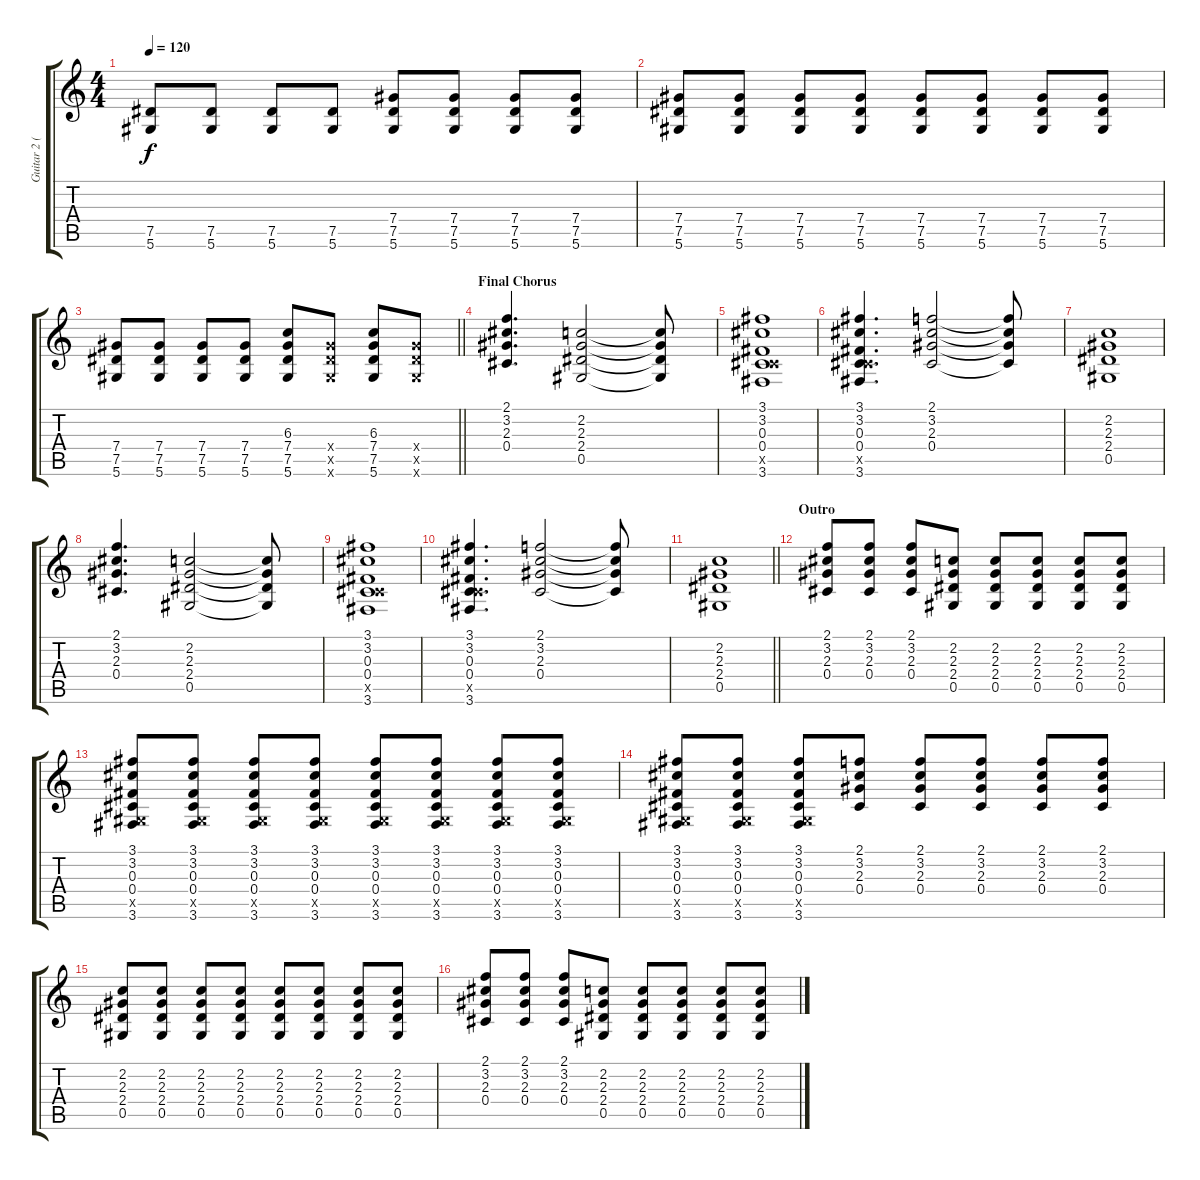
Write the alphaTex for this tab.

\track ("Guitar 2 (Fills)" "Guitar 2 (") {instrument overdrivenguitar}
\staff {score tabs}
\tuning (Eb4 Bb3 Gb3 Db3 Ab2 Eb2) {hide}
\ts (4 4)
\tempo 120
\clef g2
\ks c
(7.5 5.6).8{dy f} (7.5 5.6).8 (7.5 5.6).8 (7.5 5.6).8 (7.4 7.5 5.6).8 (7.4 7.5 5.6).8 (7.4 7.5 5.6).8 (7.4 7.5 5.6).8 |
(7.4 7.5 5.6).8 (7.4 7.5 5.6).8 (7.4 7.5 5.6).8 (7.4 7.5 5.6).8 (7.4 7.5 5.6).8 (7.4 7.5 5.6).8 (7.4 7.5 5.6).8 (7.4 7.5 5.6).8 |
\barLineRight lightlight
(7.4 7.5 5.6).8 (7.4 7.5 5.6).8 (7.4 7.5 5.6).8 (7.4 7.5 5.6).8 (6.3 7.4 7.5 5.6).8 (7.4{x} 7.5{x} 5.6{x}).8 (6.3 7.4 7.5 5.6).8 (7.4{x} 7.5{x} 5.6{x}).8 |
\section ("" "Final Chorus")
(2.1 3.2 2.3 0.4).4{d} (2.2 2.3 2.4 0.5).2 (2.2{t} 2.3{t} 2.4{t} 0.5{t}).8 |
(3.1 3.2 0.3 0.4 5.5{x} 3.6).1 |
(3.1 3.2 0.3 0.4 5.5{x} 3.6).4{d} (2.1 3.2 2.3 0.4).2 (2.1{t} 3.2{t} 2.3{t} 0.4{t}).8 |
(2.2 2.3 2.4 0.5).1 |
(2.1 3.2 2.3 0.4).4{d} (2.2 2.3 2.4 0.5).2 (2.2{t} 2.3{t} 2.4{t} 0.5{t}).8 |
(3.1 3.2 0.3 0.4 5.5{x} 3.6).1 |
(3.1 3.2 0.3 0.4 5.5{x} 3.6).4{d} (2.1 3.2 2.3 0.4).2 (2.1{t} 3.2{t} 2.3{t} 0.4{t}).8 |
\barLineRight lightlight
(2.2 2.3 2.4 0.5).1 |
\section ("" "Outro")
(2.1 3.2 2.3 0.4).8 (2.1 3.2 2.3 0.4).8 (2.1 3.2 2.3 0.4).8 (2.2 2.3 2.4 0.5).8 (2.2 2.3 2.4 0.5).8 (2.2 2.3 2.4 0.5).8 (2.2 2.3 2.4 0.5).8 (2.2 2.3 2.4 0.5).8 |
(3.1 3.2 0.3 0.4 0.5{x} 3.6).8 (3.1 3.2 0.3 0.4 0.5{x} 3.6).8 (3.1 3.2 0.3 0.4 0.5{x} 3.6).8 (3.1 3.2 0.3 0.4 0.5{x} 3.6).8 (3.1 3.2 0.3 0.4 0.5{x} 3.6).8 (3.1 3.2 0.3 0.4 0.5{x} 3.6).8 (3.1 3.2 0.3 0.4 0.5{x} 3.6).8 (3.1 3.2 0.3 0.4 0.5{x} 3.6).8 |
(3.1 3.2 0.3 0.4 0.5{x} 3.6).8 (3.1 3.2 0.3 0.4 0.5{x} 3.6).8 (3.1 3.2 0.3 0.4 0.5{x} 3.6).8 (2.1 3.2 2.3 0.4).8 (2.1 3.2 2.3 0.4).8 (2.1 3.2 2.3 0.4).8 (2.1 3.2 2.3 0.4).8 (2.1 3.2 2.3 0.4).8 |
(2.2 2.3 2.4 0.5).8 (2.2 2.3 2.4 0.5).8 (2.2 2.3 2.4 0.5).8 (2.2 2.3 2.4 0.5).8 (2.2 2.3 2.4 0.5).8 (2.2 2.3 2.4 0.5).8 (2.2 2.3 2.4 0.5).8 (2.2 2.3 2.4 0.5).8 |
(2.1 3.2 2.3 0.4).8 (2.1 3.2 2.3 0.4).8 (2.1 3.2 2.3 0.4).8 (2.2 2.3 2.4 0.5).8 (2.2 2.3 2.4 0.5).8 (2.2 2.3 2.4 0.5).8 (2.2 2.3 2.4 0.5).8 (2.2 2.3 2.4 0.5).8
